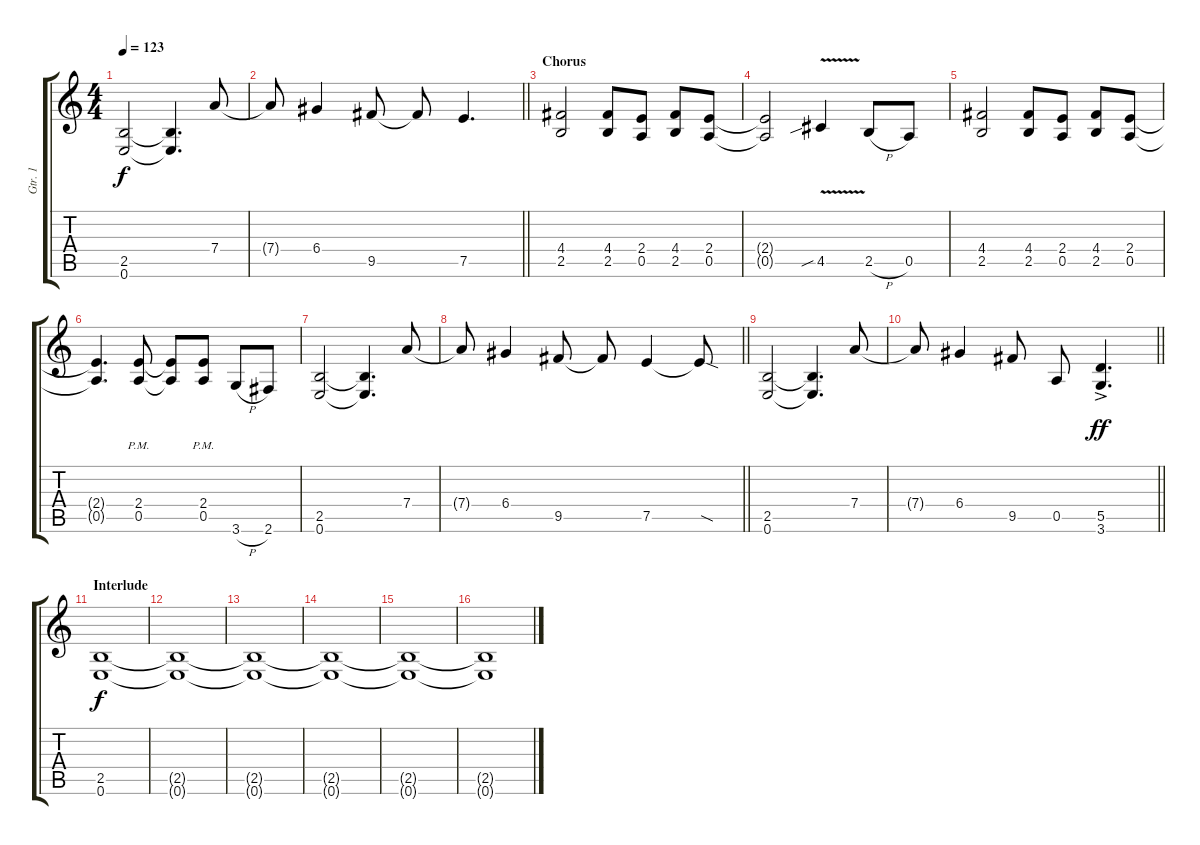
\track ("Gtr. 1" "Gtr. 1") {instrument distortionguitar}
\staff {score tabs}
\tuning (E4 B3 G3 D3 A2 E2) {hide}
\ts (4 4)
\tempo 123
\clef g2
\ks c
(2.5 0.6).2{dy f} (2.5{t} 0.6{t}).4{d} 7.4.8 |
\barLineRight lightlight
7.4{t}.8 6.4.4 9.5.8 9.5{t}.8 7.5.4{d} |
\section ("" "Chorus")
(4.4 2.5).2 (4.4 2.5).8 (2.4 0.5).8 (4.4 2.5).8 (2.4 0.5).8 |
(2.4{t} 0.5{t}).2 4.5{v sib}.4 2.5{h}.8 0.5.8 |
(4.4 2.5).2 (4.4 2.5).8 (2.4 0.5).8 (4.4 2.5).8 (2.4 0.5).8 |
(2.4{t} 0.5{t}).4{d} (2.4{pm} 0.5{pm}).8 (2.4{t} 0.5{t}).8 (2.4{pm} 0.5{pm}).8 3.6{h}.8 2.6.8 |
(2.5 0.6).2 (2.5{t} 0.6{t}).4{d} 7.4.8 |
\barLineRight lightlight
7.4{t}.8 6.4.4 9.5.8 9.5{t}.8 7.5.4 7.5{sod t}.8 |
(2.5 0.6).2 (2.5{t} 0.6{t}).4{d} 7.4.8 |
\barLineRight lightlight
7.4{t}.8 6.4.4 9.5.8 0.5.8 (5.5{ac} 3.6{ac}).4{d dy ff} |
\section ("" "Interlude")
(2.5 0.6).1{dy f} |
(2.5{t} 0.6{t}).1 |
(2.5{t} 0.6{t}).1{volume 2} |
(2.5{t} 0.6{t}).1 |
(2.5{t} 0.6{t}).1 |
(2.5{t} 0.6{t}).1
